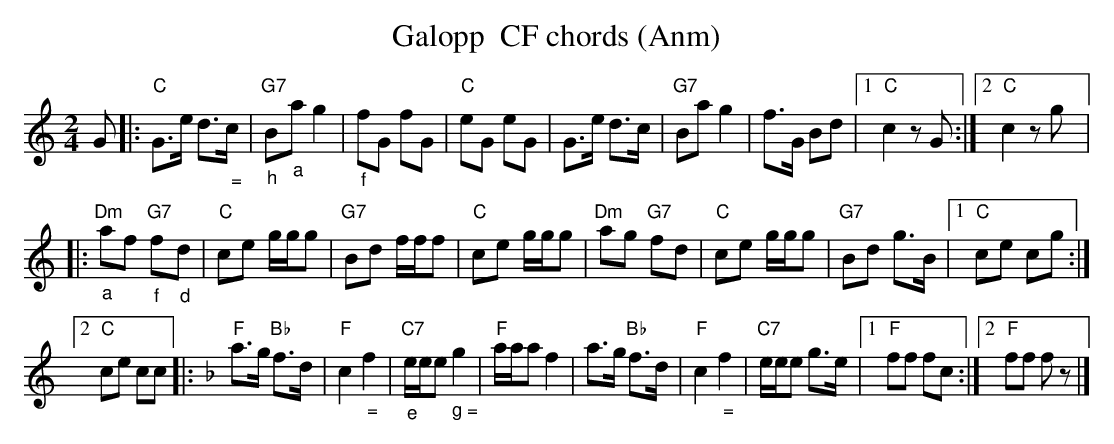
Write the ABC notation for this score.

X:1
T: Galopp  CF chords (Anm)
M:2/4
L:1/8
K:C %%MIDI gchordon
G|: "C"G>e d>"_ ="c | "G7""_h"B"_a"ag2 | "_f"fG fG | "C"eG eG | G>e d>c | "G7"Bag2 | \
f>G Bd |1 "C"c2zG :|2 "C"c2zg |:
 "Dm""_a"af "G7""_f"f"_d"d | "C"ce g/g/g | "G7"Bd f/f/f | "C"ce g/g/g | \
"Dm"ag "G7"fd | "C"ce g/g/g | "G7"Bd g>B |1 "C"ce cg :|2
 "C"ce cc |: [K:F] "F"a>g "Bb"f>d | "F"c2"_ ="f2 | \
"C7""_e"e/e/e"_ g ="g2 | "F"a/a/af2 | a>g "Bb"f>d | "F"c2"_ ="f2 | "C7"e/e/e g>e |1 "F"ff fc :|2 "F"ff fz |]
